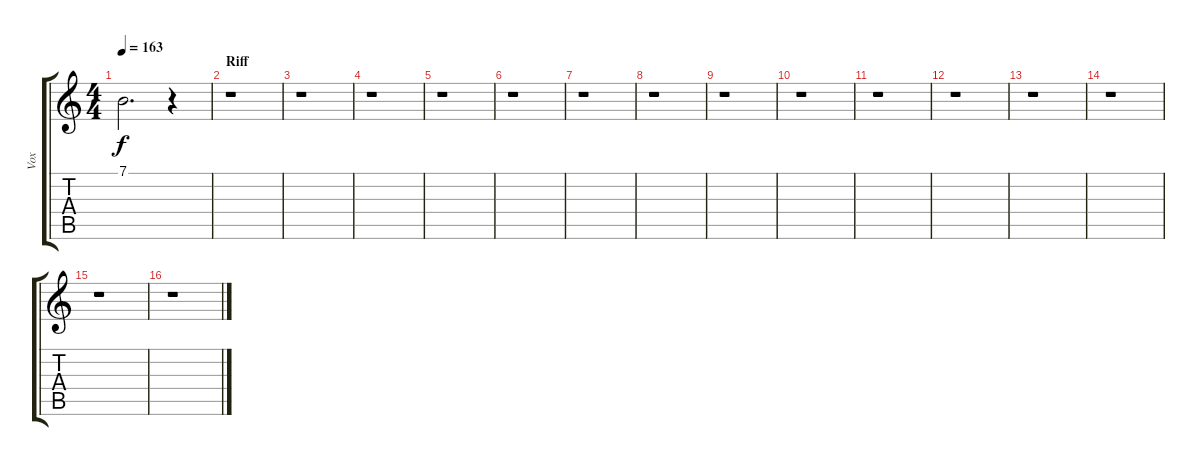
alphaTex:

\track ("Vox" "Vox") {instrument voiceoohs}
\staff {score tabs}
\tuning (E4 B3 G3 D3 A2 E2) {hide}
\ts (4 4)
\tempo 163
\clef g2
\ks c
7.1{t}.2{d dy f} r.4 |
\section ("" "Riff")
r.1 |
r.1 |
r.1 |
r.1 |
r.1 |
r.1 |
r.1 |
r.1 |
r.1 |
r.1 |
r.1 |
r.1 |
r.1 |
r.1 |
r.1
